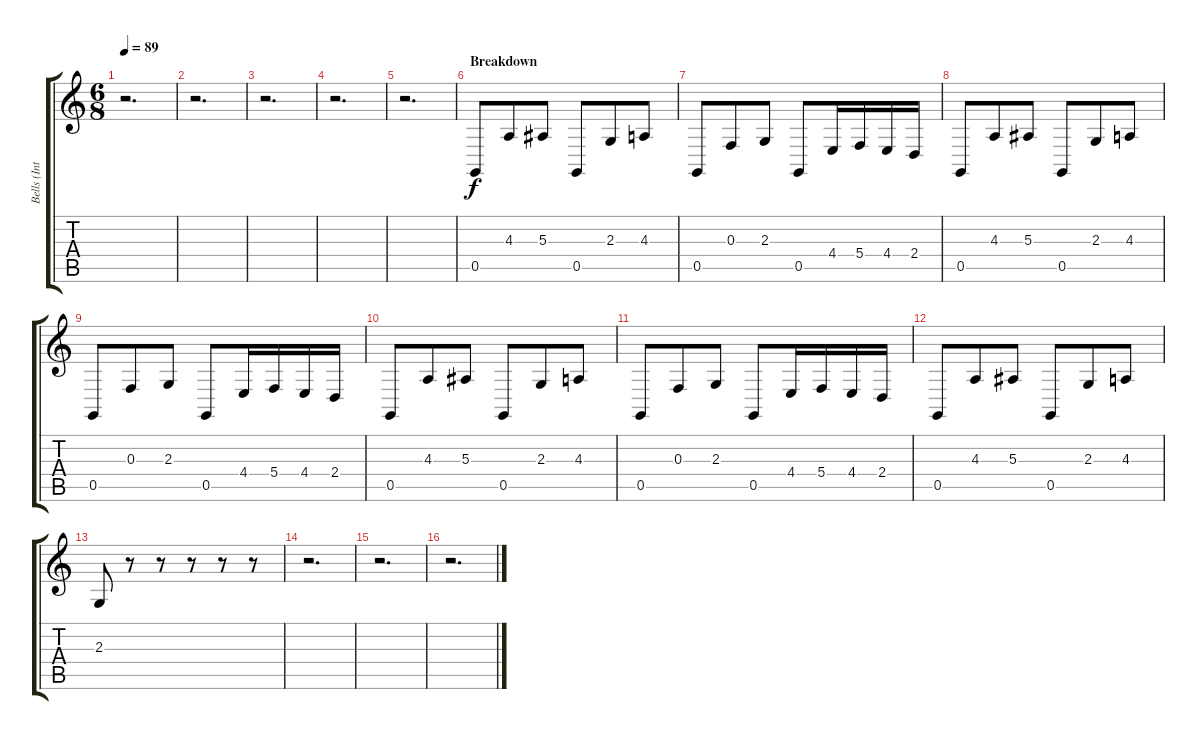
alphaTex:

\track ("Bells (Intro/Breakdown)" "Bells (Int") {instrument glockenspiel}
\staff {score tabs}
\tuning (D4 A3 F3 C3 G2 C2) {hide}
\ts (6 8)
\tempo 89
\clef g2
\ks c
r.2{d dy f} |
r.2{d} |
r.2{d} |
r.2{d} |
r.2{d} |
\section ("" "Breakdown")
0.5.8 4.3.8 5.3.8 0.5.8 2.3.8 4.3.8 |
0.5.8 0.3.8 2.3.8 0.5.8 4.4.16 5.4.16 4.4.16 2.4.16 |
0.5.8 4.3.8 5.3.8 0.5.8 2.3.8 4.3.8 |
0.5.8 0.3.8 2.3.8 0.5.8 4.4.16 5.4.16 4.4.16 2.4.16 |
0.5.8 4.3.8 5.3.8 0.5.8 2.3.8 4.3.8 |
0.5.8 0.3.8 2.3.8 0.5.8 4.4.16 5.4.16 4.4.16 2.4.16 |
0.5.8 4.3.8 5.3.8 0.5.8 2.3.8 4.3.8 |
2.3.8 r.8 r.8 r.8 r.8 r.8 |
r.2{d} |
r.2{d} |
r.2{d}
